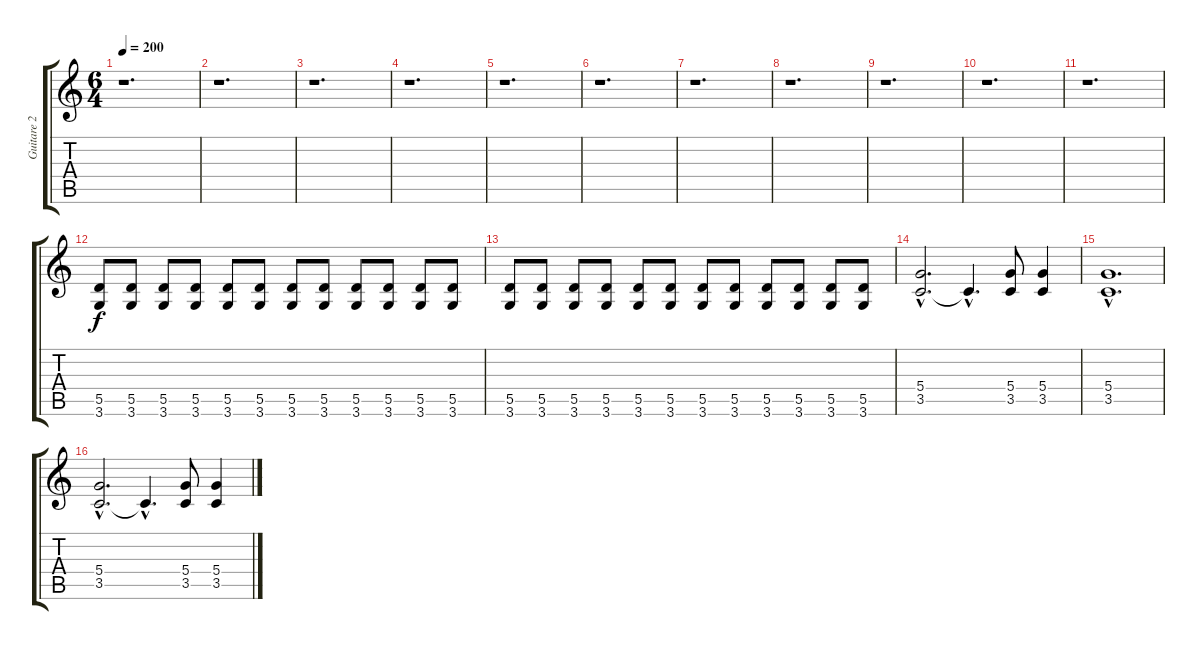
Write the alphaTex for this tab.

\track ("Guitare 2" "Guitare 2") {instrument electricguitarclean}
\staff {score tabs}
\tuning (E4 B3 G3 D3 A2 E2) {hide}
\ts (6 4)
\tempo 200
\clef g2
\ks c
r.1{d dy f instrument electricguitarclean} |
r.1{d} |
r.1{d} |
r.1{d} |
r.1{d} |
r.1{d} |
r.1{d} |
r.1{d} |
r.1{d} |
r.1{d} |
r.1{d} |
(5.5 3.6).8 (5.5 3.6).8 (5.5 3.6).8 (5.5 3.6).8 (5.5 3.6).8 (5.5 3.6).8 (5.5 3.6).8 (5.5 3.6).8 (5.5 3.6).8 (5.5 3.6).8 (5.5 3.6).8 (5.5 3.6).8 |
(5.5 3.6).8 (5.5 3.6).8 (5.5 3.6).8 (5.5 3.6).8 (5.5 3.6).8 (5.5 3.6).8 (5.5 3.6).8 (5.5 3.6).8 (5.5 3.6).8 (5.5 3.6).8 (5.5 3.6).8 (5.5 3.6).8 |
(5.4{hac} 3.5{hac}).2{d} 3.5{hac t}.4{d} (5.4 3.5).8 (5.4 3.5).4 |
(5.4{hac} 3.5{hac}).1{d} |
(5.4{hac} 3.5{hac}).2{d} 3.5{hac t}.4{d} (5.4 3.5).8 (5.4 3.5).4
